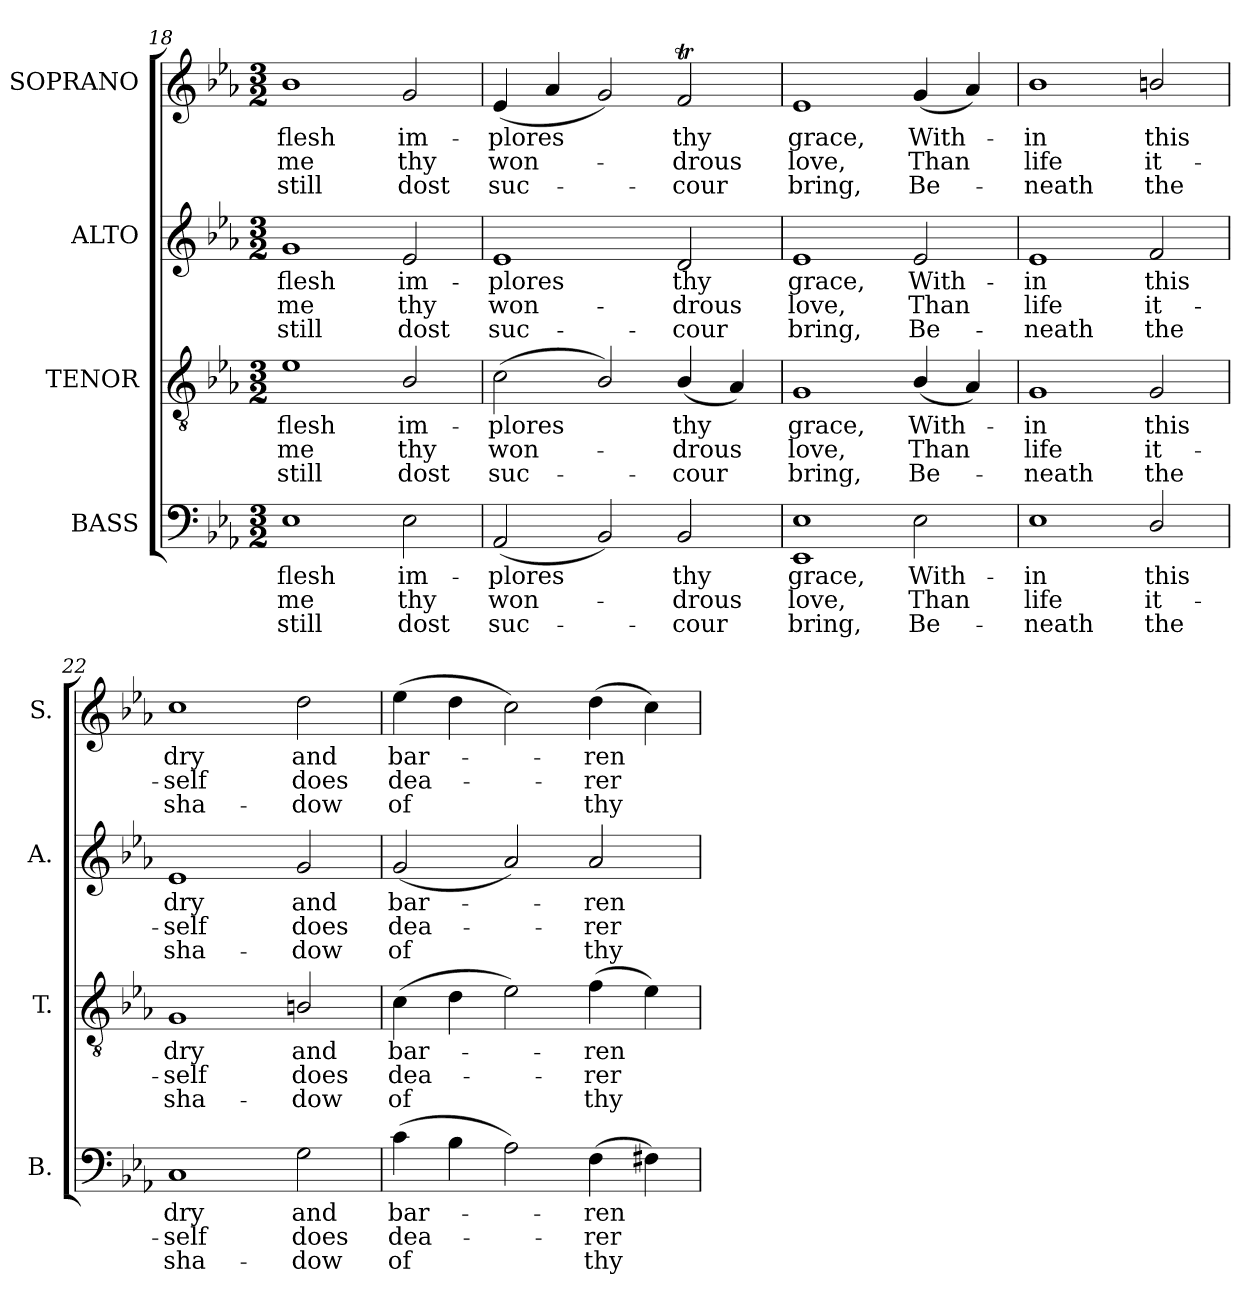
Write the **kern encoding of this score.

**kern	**text	**text	**text	**kern	**text	**text	**text	**kern	**text	**text	**text	**kern	**text	**text	**text
*part4	*part4	*part4	*part4	*part3	*part3	*part3	*part3	*part2	*part2	*part2	*part2	*part1	*part1	*part1	*part1
*staff4	*staff4	*staff4	*staff4	*staff3	*staff3	*staff3	*staff3	*staff2	*staff2	*staff2	*staff2	*staff1	*staff1	*staff1	*staff1
*I"BASS	*	*	*	*I"TENOR	*	*	*	*I"ALTO	*	*	*	*I"SOPRANO	*	*	*
*I'B.	*	*	*	*I'T.	*	*	*	*I'A.	*	*	*	*I'S.	*	*	*
*clefF4	*	*	*	*clefGv2	*	*	*	*clefG2	*	*	*	*clefG2	*	*	*
*	*	*	*	*ITrd7c12	*	*	*	*	*	*	*	*	*	*	*
*k[b-e-a-]	*	*	*	*k[b-e-a-]	*	*	*	*k[b-e-a-]	*	*	*	*k[b-e-a-]	*	*	*
*c:	*	*	*	*c:	*	*	*	*c:	*	*	*	*c:	*	*	*
*M3/2	*	*	*	*M3/2	*	*	*	*M3/2	*	*	*	*M3/2	*	*	*
=18	=18	=18	=18	=18	=18	=18	=18	=18	=18	=18	=18	=18	=18	=18	=18
!	!LO:LY:b:color=#000000	!LO:LY:b:color=#000000	!LO:LY:b:color=#000000	!	!	!	!	!	!	!	!	!	!	!	!
!	!	!	!	!	!LO:LY:b:color=#000000	!LO:LY:b:color=#000000	!LO:LY:b:color=#000000	!	!	!	!	!	!	!	!
!	!	!	!	!	!	!	!	!	!LO:LY:b:color=#000000	!LO:LY:b:color=#000000	!LO:LY:b:color=#000000	!	!	!	!
!	!	!	!	!	!	!	!	!	!	!	!	!	!LO:LY:b:color=#000000	!LO:LY:b:color=#000000	!LO:LY:b:color=#000000
1E-i	flesh	me	still	1E-i	flesh	me	still	1gi	flesh	me	still	1b-i	flesh	me	still
!	!LO:LY:b:color=#000000	!LO:LY:b:color=#000000	!LO:LY:b:color=#000000	!	!	!	!	!	!	!	!	!	!	!	!
!	!	!	!	!	!LO:LY:b:color=#000000	!LO:LY:b:color=#000000	!LO:LY:b:color=#000000	!	!	!	!	!	!	!	!
!	!	!	!	!	!	!	!	!	!LO:LY:b:color=#000000	!LO:LY:b:color=#000000	!LO:LY:b:color=#000000	!	!	!	!
!	!	!	!	!	!	!	!	!	!	!	!	!	!LO:LY:b:color=#000000	!LO:LY:b:color=#000000	!LO:LY:b:color=#000000
2E-i\	im-	thy	dost	2BB-i/	im-	thy	dost	2e-i/	im-	thy	dost	2gi/	im-	thy	dost
=19	=19	=19	=19	=19	=19	=19	=19	=19	=19	=19	=19	=19	=19	=19	=19
!	!LO:LY:b:color=#000000	!LO:LY:b:color=#000000	!LO:LY:b:color=#000000	!	!	!	!	!	!	!	!	!	!	!	!
!	!	!	!	!	!LO:LY:b:color=#000000	!LO:LY:b:color=#000000	!LO:LY:b:color=#000000	!	!	!	!	!	!	!	!
!	!	!	!	!	!	!	!	!	!LO:LY:b:color=#000000	!LO:LY:b:color=#000000	!LO:LY:b:color=#000000	!	!	!	!
!	!	!	!	!	!	!	!	!	!	!	!	!	!LO:LY:b:color=#000000	!LO:LY:b:color=#000000	!LO:LY:b:color=#000000
(2AA-i/	-plores	won-	suc-	(2Ci\	-plores	won-	suc-	1e-i	-plores	won-	suc-	(4e-i/	-plores	won-	suc-
.	.	.	.	.	.	.	.	.	.	.	.	4a-i/	.	.	.
2BB-i/)	.	.	.	2BB-i/)	.	.	.	.	.	.	.	2gi/)	.	.	.
!	!LO:LY:b:color=#000000	!LO:LY:b:color=#000000	!LO:LY:b:color=#000000	!	!	!	!	!	!	!	!	!	!	!	!
!	!	!	!	!	!LO:LY:b:color=#000000	!LO:LY:b:color=#000000	!LO:LY:b:color=#000000	!	!	!	!	!	!	!	!
!	!	!	!	!	!	!	!	!	!LO:LY:b:color=#000000	!LO:LY:b:color=#000000	!LO:LY:b:color=#000000	!	!	!	!
!	!	!	!	!	!	!	!	!	!	!	!	!	!LO:LY:b:color=#000000	!LO:LY:b:color=#000000	!LO:LY:b:color=#000000
2BB-i/	thy	-drous	-cour	(4BB-i/	thy	-drous	-cour	2di/	thy	-drous	-cour	2fTi/	thy	-drous	-cour
.	.	.	.	4AA-i/)	.	.	.	.	.	.	.	.	.	.	.
=20	=20	=20	=20	=20	=20	=20	=20	=20	=20	=20	=20	=20	=20	=20	=20
!	!LO:LY:b:color=#000000	!LO:LY:b:color=#000000	!LO:LY:b:color=#000000	!	!	!	!	!	!	!	!	!	!	!	!
*^	*	*	*	*	*	*	*	*	*	*	*	*	*	*	*
!	!	!	!	!	!	!LO:LY:b:color=#000000	!LO:LY:b:color=#000000	!LO:LY:b:color=#000000	!	!	!	!	!	!	!	!
!	!	!	!	!	!	!	!	!	!	!LO:LY:b:color=#000000	!LO:LY:b:color=#000000	!LO:LY:b:color=#000000	!	!	!	!
*	*	*	*	*	*	*	*	*	*^	*	*	*	*	*	*	*
!	!	!	!	!	!	!	!	!	!	!	!	!	!	!	!LO:LY:b:color=#000000	!LO:LY:b:color=#000000	!LO:LY:b:color=#000000
1E-i	1EE-i	grace,	love,	bring,	1GGi	grace,	love,	bring,	1e-i	1ryy	grace,	love,	bring,	1e-i	grace,	love,	bring,
!	!	!LO:LY:b:color=#000000	!LO:LY:b:color=#000000	!LO:LY:b:color=#000000	!	!	!	!	!	!	!	!	!	!	!	!	!
!	!	!	!	!	!	!LO:LY:b:color=#000000	!LO:LY:b:color=#000000	!LO:LY:b:color=#000000	!	!	!	!	!	!	!	!	!
!	!	!	!	!	!	!	!	!	!	!	!LO:LY:b:color=#000000	!LO:LY:b:color=#000000	!LO:LY:b:color=#000000	!	!	!	!
!	!	!	!	!	!	!	!	!	!	!	!	!	!	!	!LO:LY:b:color=#000000	!LO:LY:b:color=#000000	!LO:LY:b:color=#000000
2E-i\	2ryy	With-	Than	Be-	(4BB-i/	With-	Than	Be-	2e-i/	2ryy	With-	Than	Be-	(4gi/	With-	Than	Be-
.	.	.	.	.	4AA-i/)	.	.	.	.	.	.	.	.	4a-i/)	.	.	.
*v	*v	*	*	*	*	*	*	*	*v	*v	*	*	*	*	*	*	*
=21	=21	=21	=21	=21	=21	=21	=21	=21	=21	=21	=21	=21	=21	=21	=21
!	!LO:LY:b:color=#000000	!LO:LY:b:color=#000000	!LO:LY:b:color=#000000	!	!	!	!	!	!	!	!	!	!	!	!
!	!	!	!	!	!LO:LY:b:color=#000000	!LO:LY:b:color=#000000	!LO:LY:b:color=#000000	!	!	!	!	!	!	!	!
!	!	!	!	!	!	!	!	!	!LO:LY:b:color=#000000	!LO:LY:b:color=#000000	!LO:LY:b:color=#000000	!	!	!	!
!	!	!	!	!	!	!	!	!	!	!	!	!	!LO:LY:b:color=#000000	!LO:LY:b:color=#000000	!LO:LY:b:color=#000000
1E-i	-in	life	-neath	1GGi	-in	life	-neath	1e-i	-in	life	-neath	1b-i	-in	life	-neath
!	!LO:LY:b:color=#000000	!LO:LY:b:color=#000000	!LO:LY:b:color=#000000	!	!	!	!	!	!	!	!	!	!	!	!
!	!	!	!	!	!LO:LY:b:color=#000000	!LO:LY:b:color=#000000	!LO:LY:b:color=#000000	!	!	!	!	!	!	!	!
!	!	!	!	!	!	!	!	!	!LO:LY:b:color=#000000	!LO:LY:b:color=#000000	!LO:LY:b:color=#000000	!	!	!	!
!	!	!	!	!	!	!	!	!	!	!	!	!	!LO:LY:b:color=#000000	!LO:LY:b:color=#000000	!LO:LY:b:color=#000000
2Di/	this	it-	the	2GGi/	this	it-	the	2fi/	this	it-	the	2bni/	this	it-	the
!!LO:LB:g=z
=22	=22	=22	=22	=22	=22	=22	=22	=22	=22	=22	=22	=22	=22	=22	=22
!	!LO:LY:b:color=#000000	!LO:LY:b:color=#000000	!LO:LY:b:color=#000000	!	!	!	!	!	!	!	!	!	!	!	!
!	!	!	!	!	!LO:LY:b:color=#000000	!LO:LY:b:color=#000000	!LO:LY:b:color=#000000	!	!	!	!	!	!	!	!
!	!	!	!	!	!	!	!	!	!LO:LY:b:color=#000000	!LO:LY:b:color=#000000	!LO:LY:b:color=#000000	!	!	!	!
!	!	!	!	!	!	!	!	!	!	!	!	!	!LO:LY:b:color=#000000	!LO:LY:b:color=#000000	!LO:LY:b:color=#000000
1Ci	dry	-self	sha-	1GGi	dry	-self	sha-	1e-i	dry	-self	sha-	1cci	dry	-self	sha-
!	!LO:LY:b:color=#000000	!LO:LY:b:color=#000000	!LO:LY:b:color=#000000	!	!	!	!	!	!	!	!	!	!	!	!
!	!	!	!	!	!LO:LY:b:color=#000000	!LO:LY:b:color=#000000	!LO:LY:b:color=#000000	!	!	!	!	!	!	!	!
!	!	!	!	!	!	!	!	!	!LO:LY:b:color=#000000	!LO:LY:b:color=#000000	!LO:LY:b:color=#000000	!	!	!	!
!	!	!	!	!	!	!	!	!	!	!	!	!	!LO:LY:b:color=#000000	!LO:LY:b:color=#000000	!LO:LY:b:color=#000000
2Gi\	and	does	-dow	2BBni/	and	does	-dow	2gi/	and	does	-dow	2ddi\	and	does	-dow
=23	=23	=23	=23	=23	=23	=23	=23	=23	=23	=23	=23	=23	=23	=23	=23
!	!LO:LY:b:color=#000000	!LO:LY:b:color=#000000	!LO:LY:b:color=#000000	!	!	!	!	!	!	!	!	!	!	!	!
!	!	!	!	!	!LO:LY:b:color=#000000	!LO:LY:b:color=#000000	!LO:LY:b:color=#000000	!	!	!	!	!	!	!	!
!	!	!	!	!	!	!	!	!	!LO:LY:b:color=#000000	!LO:LY:b:color=#000000	!LO:LY:b:color=#000000	!	!	!	!
!	!	!	!	!	!	!	!	!	!	!	!	!	!LO:LY:b:color=#000000	!LO:LY:b:color=#000000	!LO:LY:b:color=#000000
(4ci\	bar-	dea-	of	(4Ci\	bar-	dea-	of	(2gi/	bar-	dea-	of	(4ee-i\	bar-	dea-	of
4B-i\	.	.	.	4Di\	.	.	.	.	.	.	.	4ddi\	.	.	.
2A-i\)	.	.	.	2E-i\)	.	.	.	2a-i/)	.	.	.	2cci\)	.	.	.
!	!LO:LY:b:color=#000000	!LO:LY:b:color=#000000	!LO:LY:b:color=#000000	!	!	!	!	!	!	!	!	!	!	!	!
!	!	!	!	!	!LO:LY:b:color=#000000	!LO:LY:b:color=#000000	!LO:LY:b:color=#000000	!	!	!	!	!	!	!	!
!	!	!	!	!	!	!	!	!	!LO:LY:b:color=#000000	!LO:LY:b:color=#000000	!LO:LY:b:color=#000000	!	!	!	!
!	!	!	!	!	!	!	!	!	!	!	!	!	!LO:LY:b:color=#000000	!LO:LY:b:color=#000000	!LO:LY:b:color=#000000
(4Fi\	-ren	-rer	thy	(4Fi\	-ren	-rer	thy	2a-i/	-ren	-rer	thy	(4ddi\	-ren	-rer	thy
4F#Xi\)	.	.	.	4E-i\)	.	.	.	.	.	.	.	4cci\)	.	.	.
=	=	=	=	=	=	=	=	=	=	=	=	=	=	=	=
*-	*-	*-	*-	*-	*-	*-	*-	*-	*-	*-	*-	*-	*-	*-	*-
